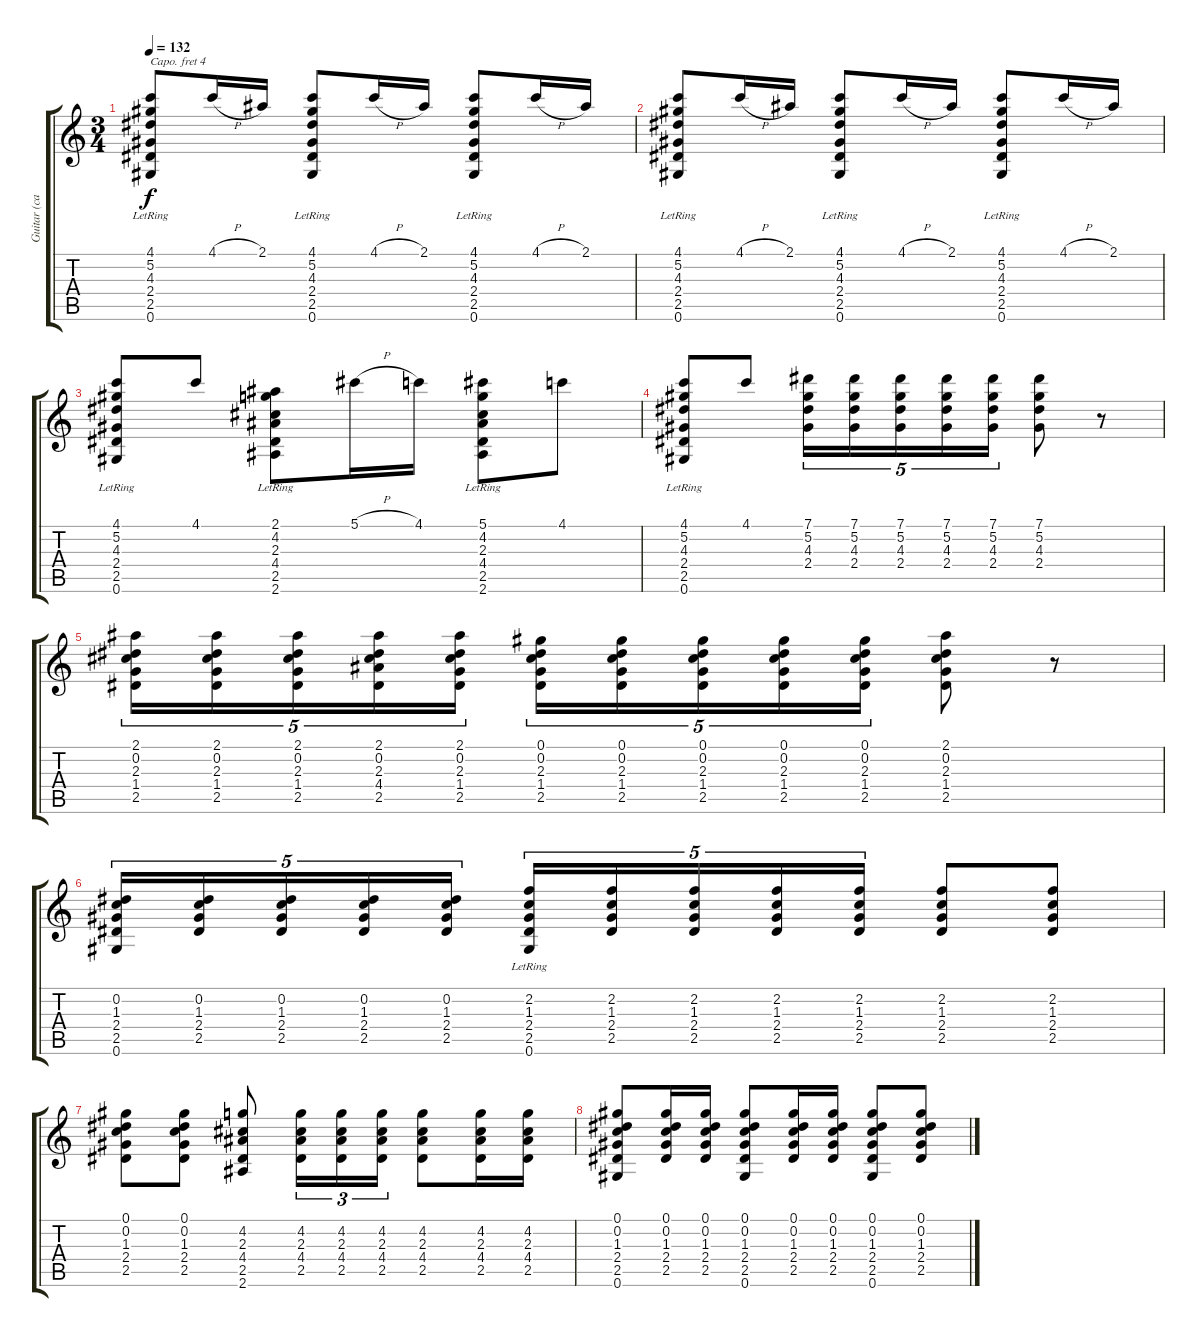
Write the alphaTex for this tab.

\track ("Guitar (capo @ 4)" "Guitar (ca") {instrument acousticguitarnylon}
\staff {score tabs}
\capo 4
\tuning (E4 B3 G3 D3 A2 E2) {hide}
\ts (3 4)
\tempo 132
\clef g2
\ks c
(4.1{lr} 5.2{lr} 4.3{lr} 2.4{lr} 2.5{lr} 0.6{lr}).8{dy f instrument acousticguitarnylon} 4.1{h}.16 2.1.16 (4.1{lr} 5.2 4.3{lr} 2.4{lr} 2.5{lr} 0.6{lr}).8 4.1{h}.16 2.1.16 (4.1{lr} 5.2{lr} 4.3{lr} 2.4{lr} 2.5{lr} 0.6{lr}).8 4.1{h}.16 2.1.16 |
(4.1{lr} 5.2{lr} 4.3{lr} 2.4{lr} 2.5{lr} 0.6{lr}).8 4.1{h}.16 2.1.16 (4.1{lr} 5.2 4.3{lr} 2.4{lr} 2.5{lr} 0.6{lr}).8 4.1{h}.16 2.1.16 (4.1{lr} 5.2{lr} 4.3{lr} 2.4{lr} 2.5{lr} 0.6{lr}).8 4.1{h}.16 2.1.16 |
(4.1 5.2{lr} 4.3{lr} 2.4{lr} 2.5{lr} 0.6{lr}).8 4.1.8 (2.1 4.2{lr} 2.3{lr} 4.4{lr} 2.5{lr} 2.6{lr}).8 5.1{h}.16 4.1.16 (5.1 4.2{lr} 2.3{lr} 4.4{lr} 2.5{lr} 2.6{lr}).8 4.1.8 |
(4.1 5.2{lr} 4.3{lr} 2.4{lr} 2.5{lr} 0.6{lr}).8 4.1.8 (7.1 5.2 4.3 2.4).16{tu (5 4)} (7.1 5.2 4.3 2.4).16{tu (5 4)} (7.1 5.2 4.3 2.4).16{tu (5 4)} (7.1 5.2 4.3 2.4).16{tu (5 4)} (7.1 5.2 4.3 2.4).16{tu (5 4)} (7.1 5.2 4.3 2.4).8 r.8 |
(2.1 0.2 2.3 1.4 2.5).16{tu (5 4)} (2.1 0.2 2.3 1.4 2.5).16{tu (5 4)} (2.1 0.2 2.3 1.4 2.5).16{tu (5 4)} (2.1 0.2 2.3 4.4 2.5).16{tu (5 4)} (2.1 0.2 2.3 1.4 2.5).16{tu (5 4)} (0.1 0.2 2.3 1.4 2.5).16{tu (5 4)} (0.1 0.2 2.3 1.4 2.5).16{tu (5 4)} (0.1 0.2 2.3 1.4 2.5).16{tu (5 4)} (0.1 0.2 2.3 1.4 2.5).16{tu (5 4)} (0.1 0.2 2.3 1.4 2.5).16{tu (5 4)} (2.1 0.2 2.3 1.4 2.5).8 r.8 |
(0.2 1.3 2.4 2.5 0.6).16{tu (5 4)} (0.2 1.3 2.4 2.5).16{tu (5 4)} (0.2 1.3 2.4 2.5).16{tu (5 4)} (0.2 1.3 2.4 2.5).16{tu (5 4)} (0.2 1.3 2.4 2.5).16{tu (5 4)} (2.2 1.3 2.4 2.5 0.6{lr}).16{tu (5 4)} (2.2 1.3 2.4 2.5).16{tu (5 4)} (2.2 1.3 2.4 2.5).16{tu (5 4)} (2.2 1.3 2.4 2.5).16{tu (5 4)} (2.2 1.3 2.4 2.5).16{tu (5 4)} (2.2 1.3 2.4 2.5).8 (2.2 1.3 2.4 2.5).8 |
(0.1 0.2 1.3 2.4 2.5).8 (0.1 0.2 1.3 2.4 2.5).8 (4.2 2.3 4.4 2.5 2.6).8 (4.2 2.3 4.4 2.5).16{tu (3 2)} (4.2 2.3 4.4 2.5).16{tu (3 2)} (4.2 2.3 4.4 2.5).16{tu (3 2)} (4.2 2.3 4.4 2.5).8 (4.2 2.3 4.4 2.5).16 (4.2 2.3 4.4 2.5).16 |
(0.1 0.2 1.3 2.4 2.5 0.6).8 (0.1 0.2 1.3 2.4 2.5).16 (0.1 0.2 1.3 2.4 2.5).16 (0.1 0.2 1.3 2.4 2.5 0.6).8 (0.1 0.2 1.3 2.4 2.5).16 (0.1 0.2 1.3 2.4 2.5).16 (0.1 0.2 1.3 2.4 2.5 0.6).8 (0.1 0.2 1.3 2.4 2.5).8
